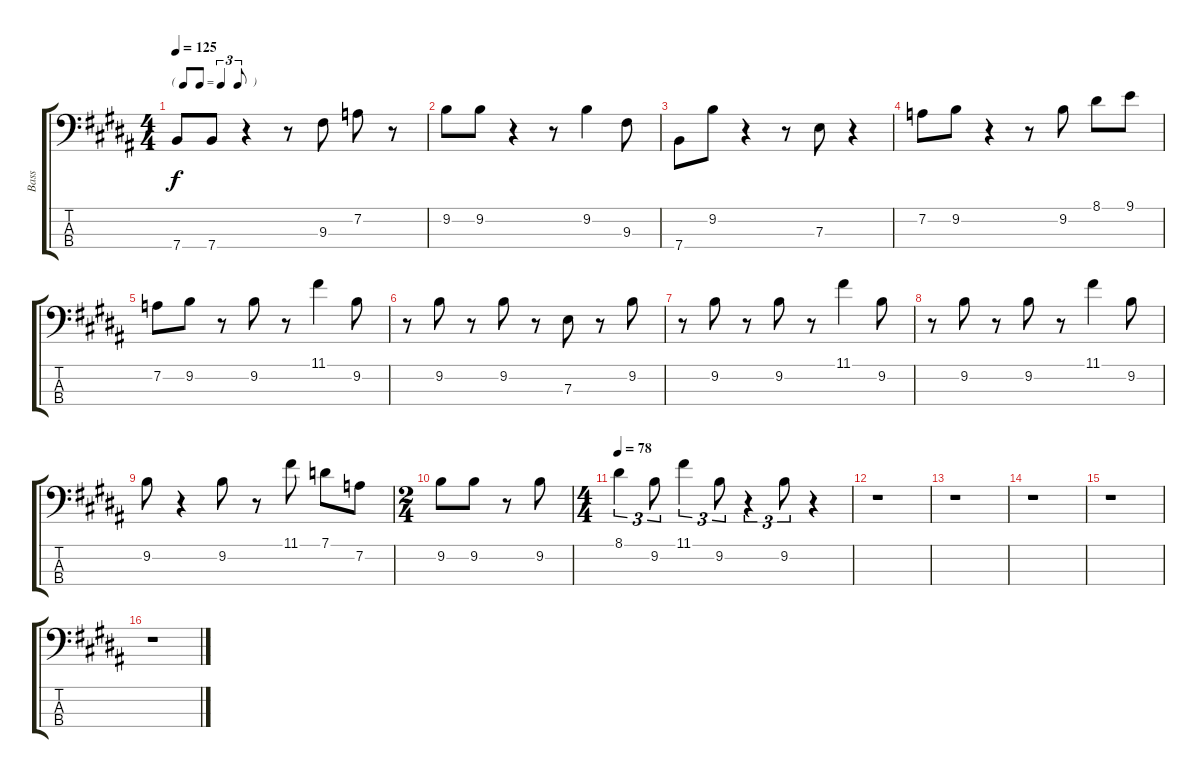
\track ("Bass" "Bass") {instrument electricbassfinger}
\staff {score tabs}
\tuning (G2 D2 A1 E1) {hide}
\ts (4 4)
\tf triplet8th
\tempo 125
\clef f4
\ks b
7.4.8{dy f} 7.4.8 r.4 r.8 9.3.8 7.2.8 r.8 |
9.2.8 9.2.8 r.4 r.8 9.2.4 9.3.8 |
7.4.8 9.2.8 r.4 r.8 7.3.8 r.4 |
7.2.8 9.2.8 r.4 r.8 9.2.8 8.1.8 9.1.8 |
7.2.8 9.2.8 r.8 9.2.8 r.8 11.1.4 9.2.8 |
r.8 9.2.8 r.8 9.2.8 r.8 7.3.8 r.8 9.2.8 |
r.8 9.2.8 r.8 9.2.8 r.8 11.1.4 9.2.8 |
r.8 9.2.8 r.8 9.2.8 r.8 11.1.4 9.2.8 |
9.2.8 r.4 9.2.8 r.8 11.1.8 7.1.8 7.2.8 |
\ts (2 4)
9.2.8 9.2.8 r.8 9.2.8 |
\ts (4 4)
\tempo 78
8.1.4{tu (3 2)} 9.2.8{tu (3 2)} 11.1.4{tu (3 2)} 9.2.8{tu (3 2)} r.4{tu (3 2)} 9.2.8{tu (3 2)} r.4 |
r.1 |
r.1 |
r.1 |
r.1 |
r.1
